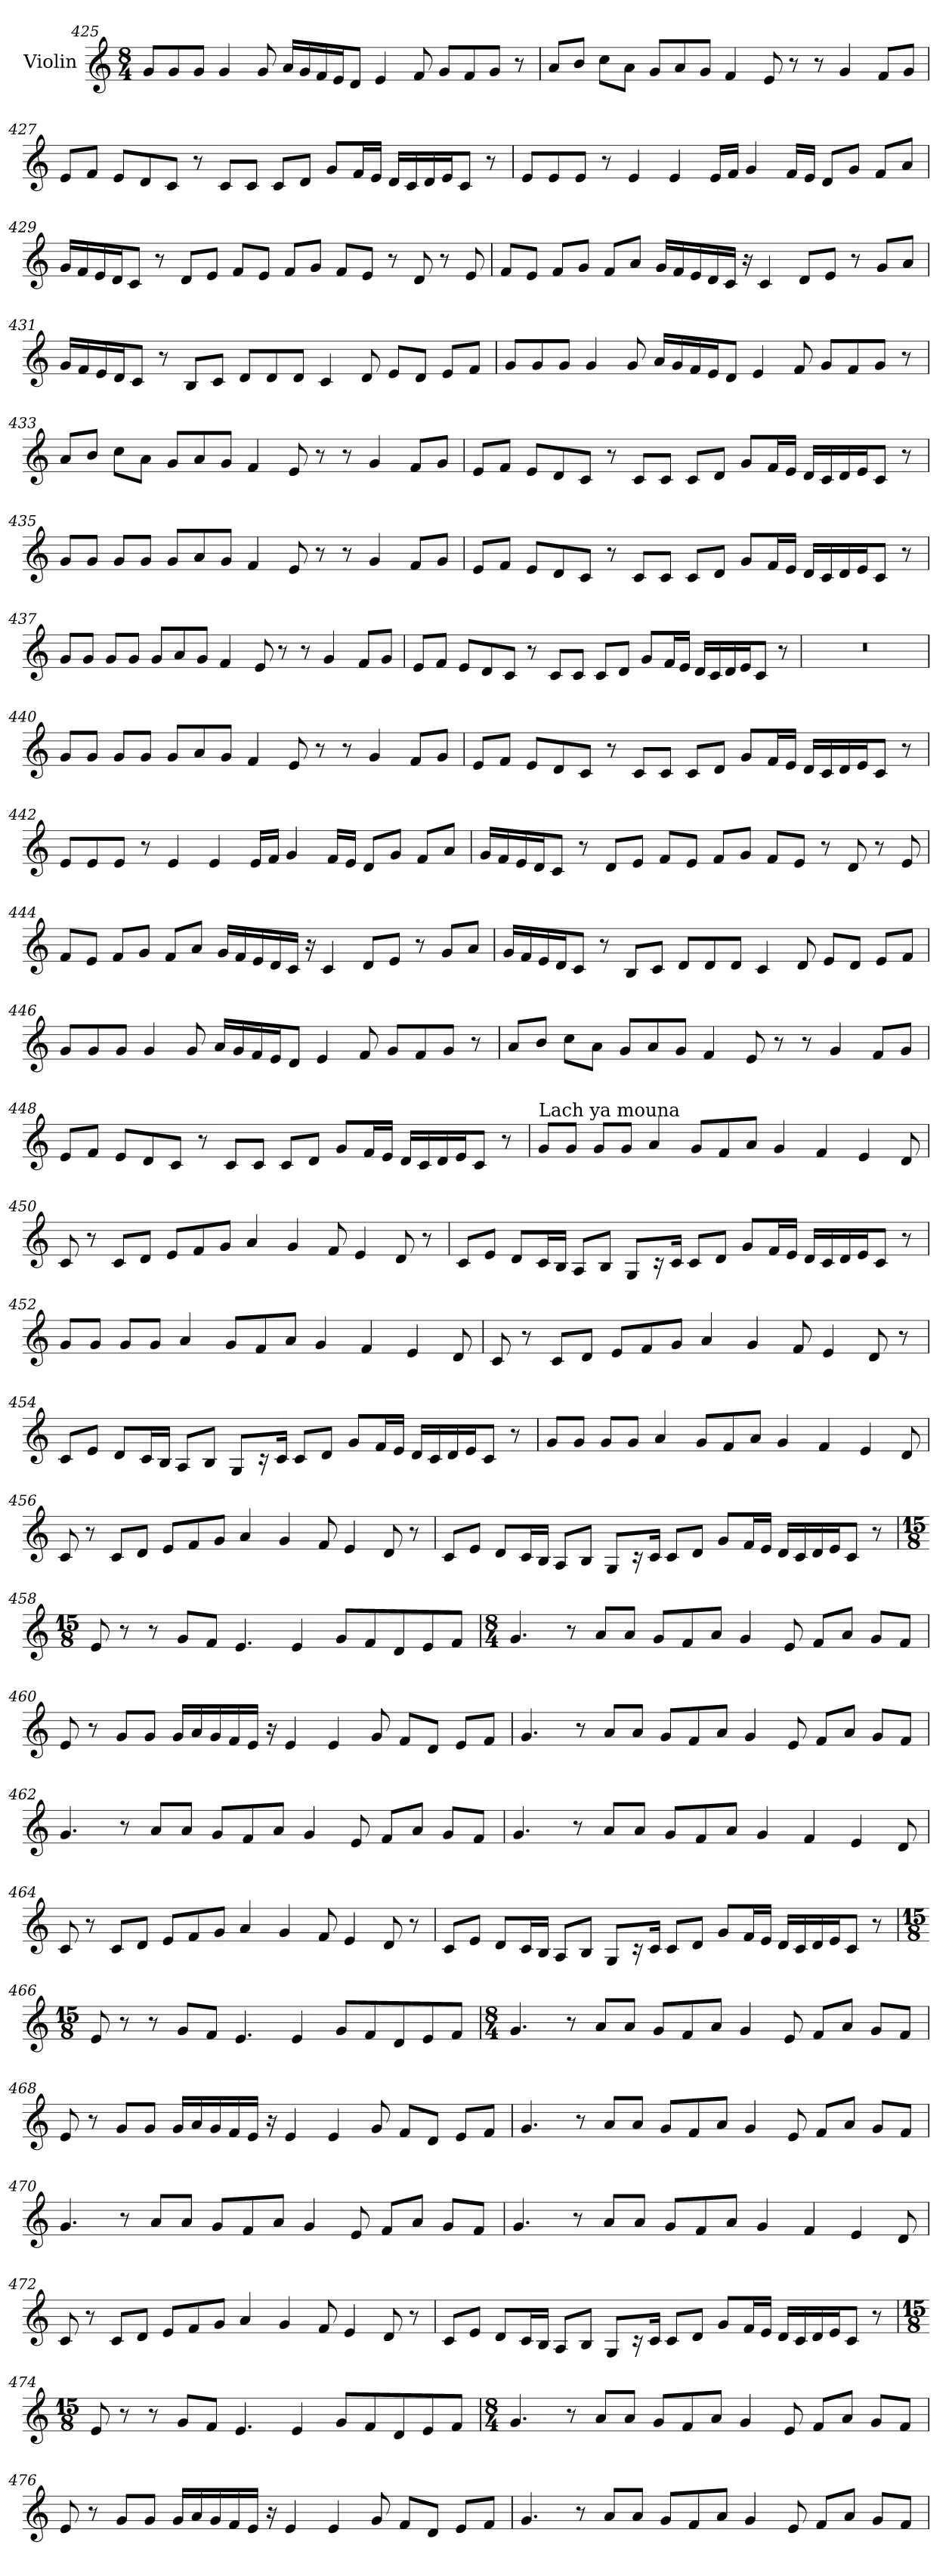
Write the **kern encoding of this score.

**kern
*part1
*staff1
*I"Violin
*clefG2
*k[]
*M8/4
=425
8g/L
8g/
8g/J
4g/
8g/
16a/LL
16g/
16f/
16e/J
8d/J
4e/
8f/
8g/L
8f/
8g/J
8r
!!LO:LB:g=z
=426
8a/L
8b/J
8cc\L
8a\J
8g/L
8a/
8g/J
4f/
8e/
8r
8r
4g/
8f/L
8g/J
=427
8e/L
8f/J
8e/L
8d/
8c/J
8r
8c/L
8c/J
8c/L
8d/J
8g/L
16f/L
16e/JJ
16d/LL
16c/
16d/
16e/J
8c/J
8r
!!LO:LB:g=z
=428
8e/L
8e/
8e/J
8r
4e/
4e/
16e/LL
16f/JJ
4g/
16f/LL
16e/JJ
8d/L
8g/J
8f/L
8a/J
!!LO:LB:g=z
=429
16g/LL
16f/
16e/
16d/J
8c/J
8r
8d/L
8e/J
8f/L
8e/J
8f/L
8g/J
8f/L
8e/J
8r
8d/
8r
8e/
=430
8f/L
8e/J
8f/L
8g/J
8f/L
8a/J
16g/LL
16f/
16e/
16d/
16c/JJ
16r
4c/
8d/L
8e/J
8r
8g/L
8a/J
!!LO:LB:g=z
=431
16g/LL
16f/
16e/
16d/J
8c/J
8r
8B/L
8c/J
8d/L
8d/
8d/J
4c/
8d/
8e/L
8d/J
8e/L
8f/J
=432
8g/L
8g/
8g/J
4g/
8g/
16a/LL
16g/
16f/
16e/J
8d/J
4e/
8f/
8g/L
8f/
8g/J
8r
!!LO:LB:g=z
=433
8a/L
8b/J
8cc\L
8a\J
8g/L
8a/
8g/J
4f/
8e/
8r
8r
4g/
8f/L
8g/J
=434
8e/L
8f/J
8e/L
8d/
8c/J
8r
8c/L
8c/J
8c/L
8d/J
8g/L
16f/L
16e/JJ
16d/LL
16c/
16d/
16e/J
8c/J
8r
!!LO:LB:g=z
=435
8g/L
8g/J
8g/L
8g/J
8g/L
8a/
8g/J
4f/
8e/
8r
8r
4g/
8f/L
8g/J
=436
8e/L
8f/J
8e/L
8d/
8c/J
8r
8c/L
8c/J
8c/L
8d/J
8g/L
16f/L
16e/JJ
16d/LL
16c/
16d/
16e/J
8c/J
8r
!!LO:LB:g=z
=437
8g/L
8g/J
8g/L
8g/J
8g/L
8a/
8g/J
4f/
8e/
8r
8r
4g/
8f/L
8g/J
=438
8e/L
8f/J
8e/L
8d/
8c/J
8r
8c/L
8c/J
8c/L
8d/J
8g/L
16f/L
16e/JJ
16d/LL
16c/
16d/
16e/J
8c/J
8r
=439
0r
!!LO:PB:g=z
=440
8g/L
8g/J
8g/L
8g/J
8g/L
8a/
8g/J
4f/
8e/
8r
8r
4g/
8f/L
8g/J
=441
8e/L
8f/J
8e/L
8d/
8c/J
8r
8c/L
8c/J
8c/L
8d/J
8g/L
16f/L
16e/JJ
16d/LL
16c/
16d/
16e/J
8c/J
8r
!!LO:LB:g=z
=442
8e/L
8e/
8e/J
8r
4e/
4e/
16e/LL
16f/JJ
4g/
16f/LL
16e/JJ
8d/L
8g/J
8f/L
8a/J
!!LO:LB:g=z
=443
16g/LL
16f/
16e/
16d/J
8c/J
8r
8d/L
8e/J
8f/L
8e/J
8f/L
8g/J
8f/L
8e/J
8r
8d/
8r
8e/
=444
8f/L
8e/J
8f/L
8g/J
8f/L
8a/J
16g/LL
16f/
16e/
16d/
16c/JJ
16r
4c/
8d/L
8e/J
8r
8g/L
8a/J
!!LO:LB:g=z
=445
16g/LL
16f/
16e/
16d/J
8c/J
8r
8B/L
8c/J
8d/L
8d/
8d/J
4c/
8d/
8e/L
8d/J
8e/L
8f/J
=446
8g/L
8g/
8g/J
4g/
8g/
16a/LL
16g/
16f/
16e/J
8d/J
4e/
8f/
8g/L
8f/
8g/J
8r
!!LO:LB:g=z
=447
8a/L
8b/J
8cc\L
8a\J
8g/L
8a/
8g/J
4f/
8e/
8r
8r
4g/
8f/L
8g/J
=448
8e/L
8f/J
8e/L
8d/
8c/J
8r
8c/L
8c/J
8c/L
8d/J
8g/L
16f/L
16e/JJ
16d/LL
16c/
16d/
16e/J
8c/J
8r
!!LO:LB:g=z
=449
!LO:TX:a:t=Lach ya mouna
8g/L
8g/J
8g/L
8g/J
4a/
8g/L
8f/
8a/J
4g/
4f/
4e/
8d/
=450
8c/
8r
8c/L
8d/J
8e/L
8f/
8g/J
4a/
4g/
8f/
4e/
8d/
8r
!!LO:LB:g=z
=451
8c/L
8e/J
8d/L
16c/L
16B/JJ
8A/L
8B/J
8G/L
16r
16c/Jk
8c/L
8d/J
8g/L
16f/L
16e/JJ
16d/LL
16c/
16d/
16e/J
8c/J
8r
!!LO:LB:g=z
=452
8g/L
8g/J
8g/L
8g/J
4a/
8g/L
8f/
8a/J
4g/
4f/
4e/
8d/
=453
8c/
8r
8c/L
8d/J
8e/L
8f/
8g/J
4a/
4g/
8f/
4e/
8d/
8r
!!LO:PB:g=z
=454
8c/L
8e/J
8d/L
16c/L
16B/JJ
8A/L
8B/J
8G/L
16r
16c/Jk
8c/L
8d/J
8g/L
16f/L
16e/JJ
16d/LL
16c/
16d/
16e/J
8c/J
8r
=455
8g/L
8g/J
8g/L
8g/J
4a/
8g/L
8f/
8a/J
4g/
4f/
4e/
8d/
!!LO:LB:g=z
=456
8c/
8r
8c/L
8d/J
8e/L
8f/
8g/J
4a/
4g/
8f/
4e/
8d/
8r
!!LO:LB:g=z
=457
8c/L
8e/J
8d/L
16c/L
16B/JJ
8A/L
8B/J
8G/L
16r
16c/Jk
8c/L
8d/J
8g/L
16f/L
16e/JJ
16d/LL
16c/
16d/
16e/J
8c/J
8r
!!LO:LB:g=z
=458
*M15/8
8e/
8r
8r
8g/L
8f/J
4.e/
4e/
8g/L
8f/
8d/
8e/
8f/J
=459
*M8/4
4.g/
8r
8a/L
8a/J
8g/L
8f/
8a/J
4g/
8e/
8f/L
8a/J
8g/L
8f/J
!!LO:LB:g=z
=460
8e/
8r
8g/L
8g/J
16g/LL
16a/
16g/
16f/
16e/JJ
16r
4e/
4e/
8g/
8f/L
8d/J
8e/L
8f/J
=461
4.g/
8r
8a/L
8a/J
8g/L
8f/
8a/J
4g/
8e/
8f/L
8a/J
8g/L
8f/J
!!LO:LB:g=z
=462
4.g/
8r
8a/L
8a/J
8g/L
8f/
8a/J
4g/
8e/
8f/L
8a/J
8g/L
8f/J
=463
4.g/
8r
8a/L
8a/J
8g/L
8f/
8a/J
4g/
4f/
4e/
8d/
!!LO:LB:g=z
=464
8c/
8r
8c/L
8d/J
8e/L
8f/
8g/J
4a/
4g/
8f/
4e/
8d/
8r
!!LO:LB:g=z
=465
8c/L
8e/J
8d/L
16c/L
16B/JJ
8A/L
8B/J
8G/L
16r
16c/Jk
8c/L
8d/J
8g/L
16f/L
16e/JJ
16d/LL
16c/
16d/
16e/J
8c/J
8r
!!LO:PB:g=z
=466
*M15/8
8e/
8r
8r
8g/L
8f/J
4.e/
4e/
8g/L
8f/
8d/
8e/
8f/J
=467
*M8/4
4.g/
8r
8a/L
8a/J
8g/L
8f/
8a/J
4g/
8e/
8f/L
8a/J
8g/L
8f/J
!!LO:LB:g=z
=468
8e/
8r
8g/L
8g/J
16g/LL
16a/
16g/
16f/
16e/JJ
16r
4e/
4e/
8g/
8f/L
8d/J
8e/L
8f/J
=469
4.g/
8r
8a/L
8a/J
8g/L
8f/
8a/J
4g/
8e/
8f/L
8a/J
8g/L
8f/J
!!LO:PB:g=z
=470
4.g/
8r
8a/L
8a/J
8g/L
8f/
8a/J
4g/
8e/
8f/L
8a/J
8g/L
8f/J
=471
4.g/
8r
8a/L
8a/J
8g/L
8f/
8a/J
4g/
4f/
4e/
8d/
!!LO:LB:g=z
=472
8c/
8r
8c/L
8d/J
8e/L
8f/
8g/J
4a/
4g/
8f/
4e/
8d/
8r
!!LO:LB:g=z
=473
8c/L
8e/J
8d/L
16c/L
16B/JJ
8A/L
8B/J
8G/L
16r
16c/Jk
8c/L
8d/J
8g/L
16f/L
16e/JJ
16d/LL
16c/
16d/
16e/J
8c/J
8r
!!LO:LB:g=z
=474
*M15/8
8e/
8r
8r
8g/L
8f/J
4.e/
4e/
8g/L
8f/
8d/
8e/
8f/J
=475
*M8/4
4.g/
8r
8a/L
8a/J
8g/L
8f/
8a/J
4g/
8e/
8f/L
8a/J
8g/L
8f/J
!!LO:LB:g=z
=476
8e/
8r
8g/L
8g/J
16g/LL
16a/
16g/
16f/
16e/JJ
16r
4e/
4e/
8g/
8f/L
8d/J
8e/L
8f/J
=477
4.g/
8r
8a/L
8a/J
8g/L
8f/
8a/J
4g/
8e/
8f/L
8a/J
8g/L
8f/J
=
*-
